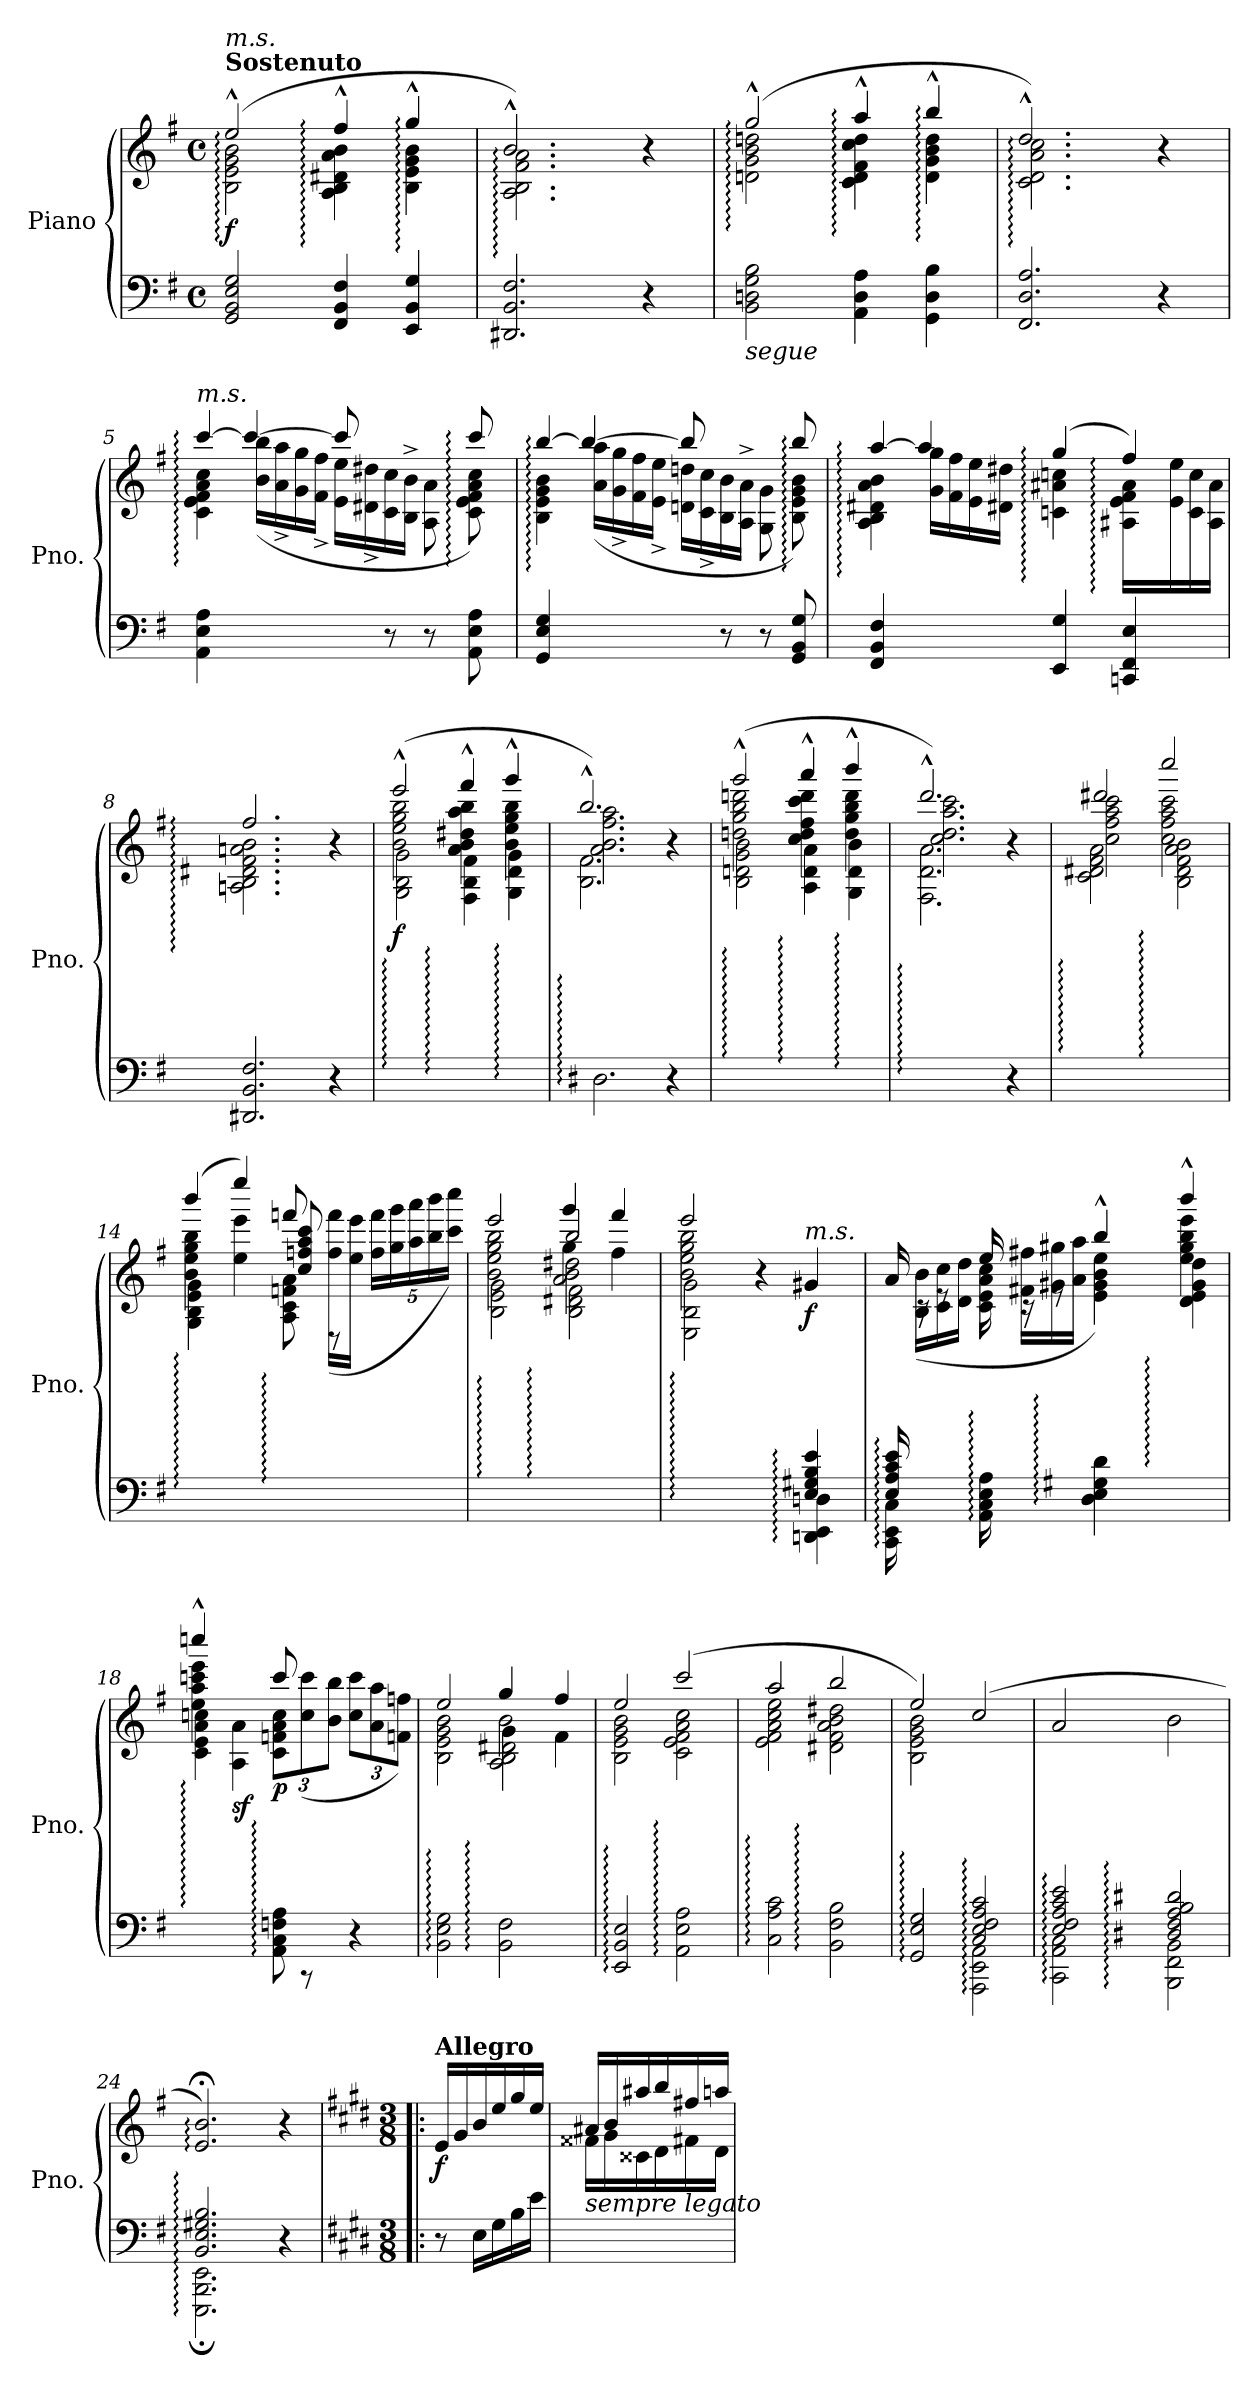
**kern	**kern	**dynam
*part1	*part1	*part1
*staff2	*staff1	*staff1/2
*I"Piano	*	*
*I'Pno.	*	*
*clefF4	*clefG2	*
*k[f#]	*k[f#]	*
*M4/4	*M4/4	*
*met(c)	*met(c)	*
=1	=1	=1
*	*^	*
*	*	*^	*
!	!LO:TX:a:B:t=Sostenuto	!	!	!
!	!LO:TX:a:i:t=m.s.	!	!	!
!	!	!	!	!LO:DY:b
2GG/ 2BB/ 2E/ 2G/	(>2ee:^^/	2B\ 2e\ 2g\ 2b\	2GG!yy: 2BB!yy: 2E!yy: 2G!yy: 2B!yy: 2e!yy: 2g!yy: 2b!yy: 2ee!yy:	f
4FF#/ 4BB/ 4F#/	4ff#^^/	4A\: 4B\: 4d#X\: 4a\: 4b\:	4FF#!yy: 4BB!yy: 4F#!yy: 4A!yy: 4B!yy: 4d#!yy: 4a!yy: 4b!yy: 4ff#!yy:	.
4EE/ 4BB/ 4G/	4gg:^^/	4B\ 4e\ 4g\ 4b\	4EE!yy: 4BB!yy: 4G!yy: 4B!yy: 4e!yy: 4g!yy: 4b!yy: 4gg!yy:	.
=2	=2	=2	=2	=2
2.DD#X/ 2.BB/ 2.F#/	2.b:^^/)	2.A\ 2.B\ 2.f#\ 2.a\	2.DD#X!yy: 2.BB!yy: 2.F#!yy: 2.A!yy: 2.B!yy: 2.f#!yy: 2.a!yy: 2.b!yy:	.
4r	4r	4ryy	4ryy	.
=3	=3	=3	=3	=3
!LO:TX:b:i:t=segue	!	!	!	!
2BB\ 2Dn\ 2G\ 2B\	(>2gg^^/	2dn\: 2g\: 2b\: 2ddn\:	2BB!yy: 2D!yy: 2G!yy: 2B!yy: 2d!yy: 2g!yy: 2b!yy: 2dd!yy: 2gg!yy:	.
4AA\ 4D\ 4A\	4aa^^/	4c\: 4d\: 4f#\: 4cc\: 4dd\:	4AA!yy: 4D!yy: 4A!yy: 4c!yy: 4d!yy: 4f#!yy: 4cc!yy: 4dd!yy: 4aa!yy:	.
4GG\ 4D\ 4B\	4bb:^^/	4d\ 4g\ 4b\ 4dd\	4GG!yy: 4D!yy: 4B!yy: 4d!yy: 4g!yy: 4b!yy: 4dd!yy: 4bb!yy:	.
=4	=4	=4	=4	=4
2.FF#/ 2.D/ 2.A/	2.dd:^^/)	2.c\ 2.d\ 2.a\ 2.cc\	2.FF#!yy: 2.D!yy: 2.A!yy: 2.c!yy: 2.d!yy: 2.a!yy: 2.cc!yy: 2.dd!yy:	.
4r	4r	4ryy	4ryy	.
=5	=5	=5	=5	=5
!	!LO:TX:a:i:t=m.s.	!	!	!
4AA\ 4E\ 4A\	[4ccc:/	4c\ 4e\ 4f#\ 4a\ 4cc\	4AA!yy: 4E!yy: 4A!yy: 4c!yy: 4e!yy: 4f#!yy: 4a!yy: 4cc!yy: 4ccc!yy:	.
4ryy	4ccc/_	(<16b\ 16bb\LL	4ryy	.
.	.	16a\^ 16aa\^	.	.
.	.	16g\ 16gg\	.	.
.	.	16f#\^ 16ff#\^JJ	.	.
8ryy	8ccc/]	16e\ 16ee\LL	4ryy	.
.	.	16d#X\^ 16dd#X\^	.	.
8r	8ryy	16c\ 16cc\	.	.
.	.	16B\^ 16b\^JJ	.	.
8r	8ryy	8A\ 8a\	8ryy	.
8AA\ 8E\ 8A\	8ccc:/	8c\ 8e\ 8f#\ 8a\ 8cc\)	8AA!yy: 8E!yy: 8A!yy: 8c!yy: 8e!yy: 8f#!yy: 8a!yy: 8cc!yy: 8ccc!yy:	.
!!LO:LB:g=z	!!	!!
=6	=6	=6	=6	=6
4GG/ 4E/ 4G/	[4bb:/	4B\ 4e\ 4g\ 4b\	4GG!yy: 4E!yy: 4G!yy: 4B!yy: 4e!yy: 4g!yy: 4b!yy: 4bb!yy:	.
4ryy	4bb/_	(<16a\ 16aa\LL	4ryy	.
.	.	16g\^ 16gg\^	.	.
.	.	16f#\ 16ff#\	.	.
.	.	16e\^ 16ee\^JJ	.	.
8ryy	8bb/]	16dn\ 16ddn\LL	4ryy	.
.	.	16c\^ 16cc\^	.	.
8r	8ryy	16B\ 16b\	.	.
.	.	16A\^ 16a\^JJ	.	.
8r	8ryy	8G\ 8g\	8ryy	.
8GG/ 8BB/ 8G/	8bb:/	8B\ 8e\ 8g\ 8b\)	8GG!yy: 8BB!yy: 8G!yy: 8B!yy: 8e!yy: 8g!yy: 8b!yy: 8bb!yy:	.
=7	=7	=7	=7	=7
4FF#/ 4BB/ 4F#/	[4aa/	4A\: 4B\: 4d#X\: 4a\: 4b\:	4FF#!yy: 4BB!yy: 4F#!yy: 4A!yy: 4B!yy: 4d#!yy: 4a!yy: 4b!yy: 4aa!yy:	.
4ryy	4aa/]	16g\ 16gg\LL	4ryy	.
.	.	16f#\ 16ff#\	.	.
.	.	16e\ 16ee\	.	.
.	.	16d#X\ 16dd#X\JJ	.	.
4EE/ 4G/	(>4gg/	4cn\: 4a#X\: 4ccn\:	4EE!yy: 4G!yy: 4c!yy: 4a#!yy: 4cc!yy: 4gg!yy:	.
*	*MM25	*	*	*
4CCn/ 4FF#/ 4E/	4ff#/)	16A#X\: 16e\: 16f#\: 16a#\:LL	16CC!yy: 16FF#!yy: 16E!yy: 16A#!yy: 16e!yy: 16f#!yy: 16a#!yy: 16ff#!yy:	.
*	*MM50	*	*	*
.	.	16e\ 16ee\	16ryy	.
.	.	16c\ 16cc\	8ryy	.
.	.	16A#\ 16a#\JJ	.	.
=8	=8	=8	=8	=8
2.DD#X/ 2.BB/ 2.F#/	2.ff#/	2.An\: 2.B\: 2.d#X\: 2.f#\: 2.an\: 2.b\:	2.DD#X!yy: 2.BB!yy: 2.F#!yy: 2.A!yy: 2.B!yy: 2.d#!yy: 2.f#!yy: 2.a!yy: 2.b!yy: 2.ff#!yy:	.
4r	4r	4ryy	4ryy	.
!!LO:LB:g=z	!!	!!
=9	=9	=9	=9	=9
!	!	!	!	!LO:DY:b
2G!yy: 2B!yy: 2g!yy: 2b!yy: 2ee!yy: 2gg!yy: 2bb!yy: 2eee!yy:	(>2eee:^^/	2b\ 2ee\ 2gg\ 2bb\	2G\ 2B\ 2g\	f
4F#!yy: 4B!yy: 4f#!yy: 4a!yy: 4b!yy: 4dd#X!yy: 4aa!yy: 4bb!yy: 4fff#!yy:	4fff#^^/	4a\: 4b\: 4dd#X\: 4aa\: 4bb\:	4F#\ 4B\ 4f#\	.
4E!yy: 4B!yy: 4g!yy: 4b!yy: 4ee!yy: 4gg!yy: 4bb!yy: 4ggg!yy:	4ggg:^^/	4b\ 4ee\ 4gg\ 4bb\	4G\ 4d\ 4g\	.
=10	=10	=10	=10	=10
*^	*	*	*	*
2.D#X!yy: 2.B!yy: 2.f#!yy: 2.a!yy: 2.b!yy: 2.ff#!yy: 2.aa!yy: 2.bb!yy:	2.D#X\	2.bb:^^/)	2.a\ 2.b\ 2.ff#\ 2.aa\	2.B\ 2.f#\	.
4r	4ryy	4r	4ryy	4ryy	.
*v	*v	*	*	*	*
=11	=11	=11	=11	=11
2B!yy: 2d!yy: 2g!yy: 2b!yy: 2dd!yy: 2gg!yy: 2bb!yy: 2ddd!yy: 2ggg!yy:	(>2ggg:^^/	2ddn\ 2gg\ 2bb\ 2dddn\	2B\ 2dn\ 2g\ 2b\	.
4A!yy: 4d!yy: 4a!yy: 4cc!yy: 4dd!yy: 4ff#!yy: 4ccc!yy: 4ddd!yy: 4aaa!yy:	4aaa^^/	4cc\: 4dd\: 4ff#\: 4ccc\: 4ddd\:	4A\ 4d\ 4a\	.
4G!yy: 4d!yy: 4b!yy: 4dd!yy: 4gg!yy: 4bb!yy: 4ddd!yy: 4bbb!yy:	4bbb:^^/	4dd\ 4gg\ 4bb\ 4ddd\	4G\ 4d\ 4b\	.
=12	=12	=12	=12	=12
2.F#!yy: 2.d!yy: 2.a!yy: 2.cc!yy: 2.dd!yy: 2.aa!yy: 2.ccc!yy: 2.ddd!yy:	2.ddd:^^/)	2.cc\ 2.dd\ 2.aa\ 2.ccc\	2.F#\ 2.d\ 2.a\	.
4r	4r	4ryy	4ryy	.
=13	=13	=13	=13	=13
2c!yy: 2d#X!yy: 2f#!yy: 2a!yy: 2cc!yy: 2ff#!yy: 2aa!yy: 2ccc!yy: 2ddd#X!yy:	2ddd#X:/	2cc\ 2ff#\ 2aa\ 2ccc\	2c\ 2d#X\ 2f#\ 2a\	.
2B!yy: 2d#!yy: 2f#!yy: 2a!yy: 2b!yy: 2cc!yy: 2ff#!yy: 2aa!yy: 2ccc!yy: 2cccc!yy:	2cccc:/	2cc\ 2ff#\ 2aa\ 2ccc\	2B\ 2d#\ 2f#\ 2a\ 2b\	.
!!LO:PB:g=z	!!	!!
=14	=14	=14	=14	=14
4G!yy: 4B!yy: 4e!yy: 4g!yy: 4b!yy: 4ee!yy: 4gg!yy: 4bb!yy: 4bbb!yy:	(>4bbb:/	4b\ 4ee\ 4gg\ 4bb\	4G\ 4B\ 4e\ 4g\	.
4ryy	4eeee/)	4ee\ 4eee\	4ryy	.
8A!yy: 8c!yy: 8fn!yy: 8a!yy: 8cc!yy: 8ffn!yy: 8aa!yy: 8ccc!yy: 8fffn!yy:	8fffn:/	8A\ 8c\ 8fn\ 8a\	8cc/ 8ffn/ 8aa/ 8ccc/	.
8ryy	8ryy	(>16ff\ 16fff\LL	8rD	.
.	.	16ee\ 16eee\JJ	.	.
*	*	*Xbrackettup	*	*
4ryy	4ryy	20ff\ 20fff\LL	4ryy	.
.	.	20gg\ 20ggg\	.	.
.	.	20aa\ 20aaa\	.	.
.	.	20bb\ 20bbb\	.	.
.	.	20ccc\ 20cccc\JJ)	.	.
=15	=15	=15	=15	=15
*^	*	*^	*^	*
*	*	*	*	*	*	*	*
2ryy	2B!yy: 2e!yy: 2g!yy: 2b!yy: 2ee!yy: 2gg!yy: 2bb!yy: 2eee!yy:	2eee:/	2b\ 2ee\ 2gg\ 2bb\	2ryy	2B\ 2e\ 2g\	2ryy	.
2ryy	4B!yy: 4d#!yy: 4f#!yy: 4a!yy: 4b!yy: 4dd#X!yy: 4gg!yy: 4bb!yy: 4ggg!yy:	4ggg:/	4gg\	2bb/	2a\ 2b\ 2dd#X\	2B\ 2d#X\ 2f#\	.
.	4ryy	4fff#/	4ff#\	.	.	.	.
*	*	*	*	*v	*v	*v	*
=16	=16	=16	=16	=16	=16
*	*^	*	*	*	*
2.ryy	2.ryy	2E!yy: 2B!yy: 2g!yy: 2b!yy: 2ee!yy: 2gg!yy: 2bb!yy: 2eee!yy:	2eee:/	2b\ 2ee\ 2gg\ 2bb\	2E\ 2B\ 2g\	.
.	.	4ryy	4r	4ryy	4ryy	.
!	!	!	!LO:TX:a:i:t=m.s.	!	!	!
!	!	!	!	!	!	!LO:DY:b
4E/ 4G#X/ 4B/ 4e/	4DDn\ 4EE\ 4Dn\	4DD!yy: 4EE!yy: 4D!yy: 4E!yy: 4G#X!yy: 4B!yy: 4e!yy:	4g#X:/	4ryy	4ryy	f
=17	=17	=17	=17	=17	=17	=17
16E/ 16A/ 16c/ 16e/	16CC\ 16EE\ 16C\	16CC!yy: 16EE!yy: 16C!yy: 16E!yy: 16A!yy: 16c!yy: 16e!yy: 16a!yy:	16a:/	16ryy	16ryy	.
2...ryy	8.ryy	16ryy	16ryy	(<16B\ 16b\LL	16rc	.
.	.	8ryy	8ryy	16c\ 16cc\	8re	.
.	.	.	.	16d\ 16dd\JJ	.	.
.	16AA\ 16C\ 16E\ 16A\	16AA!yy: 16C!yy: 16E!yy: 16A!yy: 16c!yy: 16e!yy: 16a!yy: 16cc!yy: 16ee!yy:	16ee:/	16c\ 16e\ 16a\ 16cc\	16ryy	.
.	8.ryy	16ryy	16ryy	16f#X\ 16ff#X\LL	16rc	.
.	.	8ryy	8ryy	16g#X\ 16gg#X\	8re	.
.	.	.	.	16a\ 16aa\JJ	.	.
.	4D\ 4E\ 4G#X\ 4d\	4D!yy: 4E!yy: 4G#X!yy: 4d!yy: 4e!yy: 4g#X!yy: 4b!yy: 4ee!yy: 4bb!yy:	4bb:^^/	4e\ 4g#\ 4b\ 4ee\)	4ryy	.
.	4ryy	4d!yy: 4e!yy: 4g#!yy: 4dd!yy: 4ee!yy: 4gg#X!yy: 4bb!yy: 4eee!yy: 4bbb!yy:	4bbb:^^/	4ee\ 4gg#\ 4bb\ 4eee\	4d\ 4e\ 4g#\ 4dd\	.
*	*v	*v	*	*	*	*
!!LO:LB:g=z	!!	!!
=18	=18	=18	=18	=18	=18
2ryy	4c!yy: 4e!yy: 4a!yy: 4cc!yy: 4ee!yy: 4aa!yy: 4ccc!yy: 4eee!yy: 4cccc!yy:	4ccccn:^^/	4ee\ 4aa\ 4cccn\ 4eee\	4c\ 4e\ 4a\ 4ccn\	.
!	!	!	!	!	!LO:DY:b
.	4ryy	4ryy	4A\ 4a\	4ryy	sf
*	*Xtuplet	*	*	*	*
!	!	!	!	!	!LO:DY:b
8AA\ 8C\ 8Fn\ 8A\	12AA!yy: 12C!yy: 12Fn!yy: 12A!yy: 12c!yy: 12fn!yy: 12a!yy: 12cc!yy: 12ccc!yy:	8ccc:/	12c\ 12fn\ 12a\ 12cc\L	8ryy	p
.	12r	.	(>12cc\ 12ccc\	.	.
4.ryy	.	8ryy	.	8ryy	.
.	12ryy	.	12b\ 12bb\J	.	.
.	4r	4ryy	12cc\ 12ccc\L	4ryy	.
.	.	.	12a\ 12aa\	.	.
.	.	.	12fn\ 12ffn\J)	.	.
=19	=19	=19	=19	=19	=19
*	*	*	*	*^	*
2BB\ 2E\ 2G\	2BB!yy: 2E!yy: 2G!yy: 2B!yy: 2e!yy: 2g!yy: 2b!yy: 2ee!yy:	2ee:/	2B\ 2e\ 2g\ 2b\	2ryy	2ryy	.
2BB\ 2F#\	[8BB!yy: [8F#!yy: [8A!yy: [8B!yy: [8d#X!yy: [8b!yy: [8gg!yy:	4gg/	2b\	4g\	2A\: 2B\: 2d#X\:	.
.	8BB!yy] 8F#!yy] 8A!yy] 8B!yy] 8d#!yy] 8b!yy] 8gg!yy]	.	.	.	.	.
.	4ryy	4ff#/	.	4f#\	.	.
*	*	*	*v	*v	*v	*
=20	=20	=20	=20	=20
2EE/ 2BB/ 2E/	2EE!yy: 2BB!yy: 2E!yy: 2B!yy: 2e!yy: 2g!yy: 2b!yy: 2ee!yy:	2ee:/	2B\ 2e\ 2g\ 2b\	.
2AA\ 2E\ 2A\	2AA!yy: 2E!yy: 2A!yy: 2c!yy: 2e!yy: 2f#!yy: 2a!yy: 2cc!yy: 2ccc!yy:	(>2ccc:/	2c\ 2e\ 2f#\ 2a\ 2cc\	.
=21	=21	=21	=21	=21
2C\ 2A\ 2c\	2C!yy: 2A!yy: 2c!yy: 2e!yy: 2f#!yy: 2a!yy: 2cc!yy: 2ee!yy: 2aa!yy:	2aa:/	2e\ 2f#\ 2a\ 2cc\ 2ee\	.
2BB\ 2F#\ 2B\	2BB!yy: 2F#!yy: 2B!yy: 2d#X!yy: 2f#!yy: 2a!yy: 2b!yy: 2dd#X!yy: 2bb!yy:	2bb/	2d#X\: 2f#\: 2a\: 2b\: 2dd#X\:	.
=22	=22	=22	=22	=22
*	*^	*	*	*
2ryy	2GG/ 2E/ 2G/	2GG!yy: 2E!yy: 2G!yy: 2B!yy: 2e!yy: 2g!yy: 2b!yy: 2ee!yy:	2ee:/)	2B\ 2e\ 2g\ 2b\	.
2C/ 2E/ 2F#/ 2A/ 2c/	2AAA\ 2EE\ 2AA\	2AAA!yy: 2EE!yy: 2AA!yy: 2C!yy: 2E!yy: 2F#!yy: 2A!yy: 2c!yy: 2cc!yy:	(>2cc:/	2ryy	.
*	*	*	*v	*v	*
=23	=23	=23	=23	=23
2E/ 2F#/ 2A/ 2c/ 2e/	2CC\ 2AA\ 2C\	2CC!yy: 2AA!yy: 2D!yy: 2E!yy: 2F#!yy: 2A!yy: 2c!yy: 2e!yy: 2a!yy:	2a:/	.
2D#X/: 2F#/: 2A/: 2B/: 2d#X/:	2BBB\ 2FF#\ 2BB\	2BBB!yy: 2FF#!yy: 2BB!yy: 2D#!yy: 2F#!yy: 2A!yy: 2B!yy: 2d#!yy: 2b!yy:	2b\	.
!!LO:LB:g=z
=24	=24	=24	=24	=24
2.BB/ 2.E/ 2.G#X/ 2.B/	2.EEE\; 2.BBB\; 2.EE\;	2.EEE!yy: 2.BBB!yy: 2.EE!yy: 2.BB!yy: 2.E!yy: 2.G#!yy: 2.B!yy: 2.e!yy: 2.b!yy:	2.e/;<: 2.b/;<:)	.
4r	4ryy	4ryy	4r	.
*v	*v	*v	*	*
!!LO:PB:g=z
=25!|:	=25!|:	=25!|:
*k[f#c#g#d#]	*k[f#c#g#d#]	*
*M3/8	*M3/8	*
*^	*	*
*	*^	*	*
!	!	!	!LO:TX:a:B:t=Allegro	!
!	!	!	!	!LO:DY:b
*v	*v	*v	*	*
8r	16e/LL	f
.	16g#/	.
16E\LL	16b/	.
16G#\	16ee/	.
16B\	16gg#/	.
16e\JJ	16ee/JJ	.
=26	=26	=26
*	*^	*
!LO:TX:a:i:t=sempre legato	!	!	!
4.ryy	16a#X/LL	16f##X\LL	.
.	16b/	16g#\	.
.	16aa#X/	16c##X\	.
.	16bb/	16d#\	.
.	16ff#X/	16f#X\	.
.	16aan/JJ	16d#\JJ	.
*	*v	*v	*
=	=	=
*-	*-	*-
